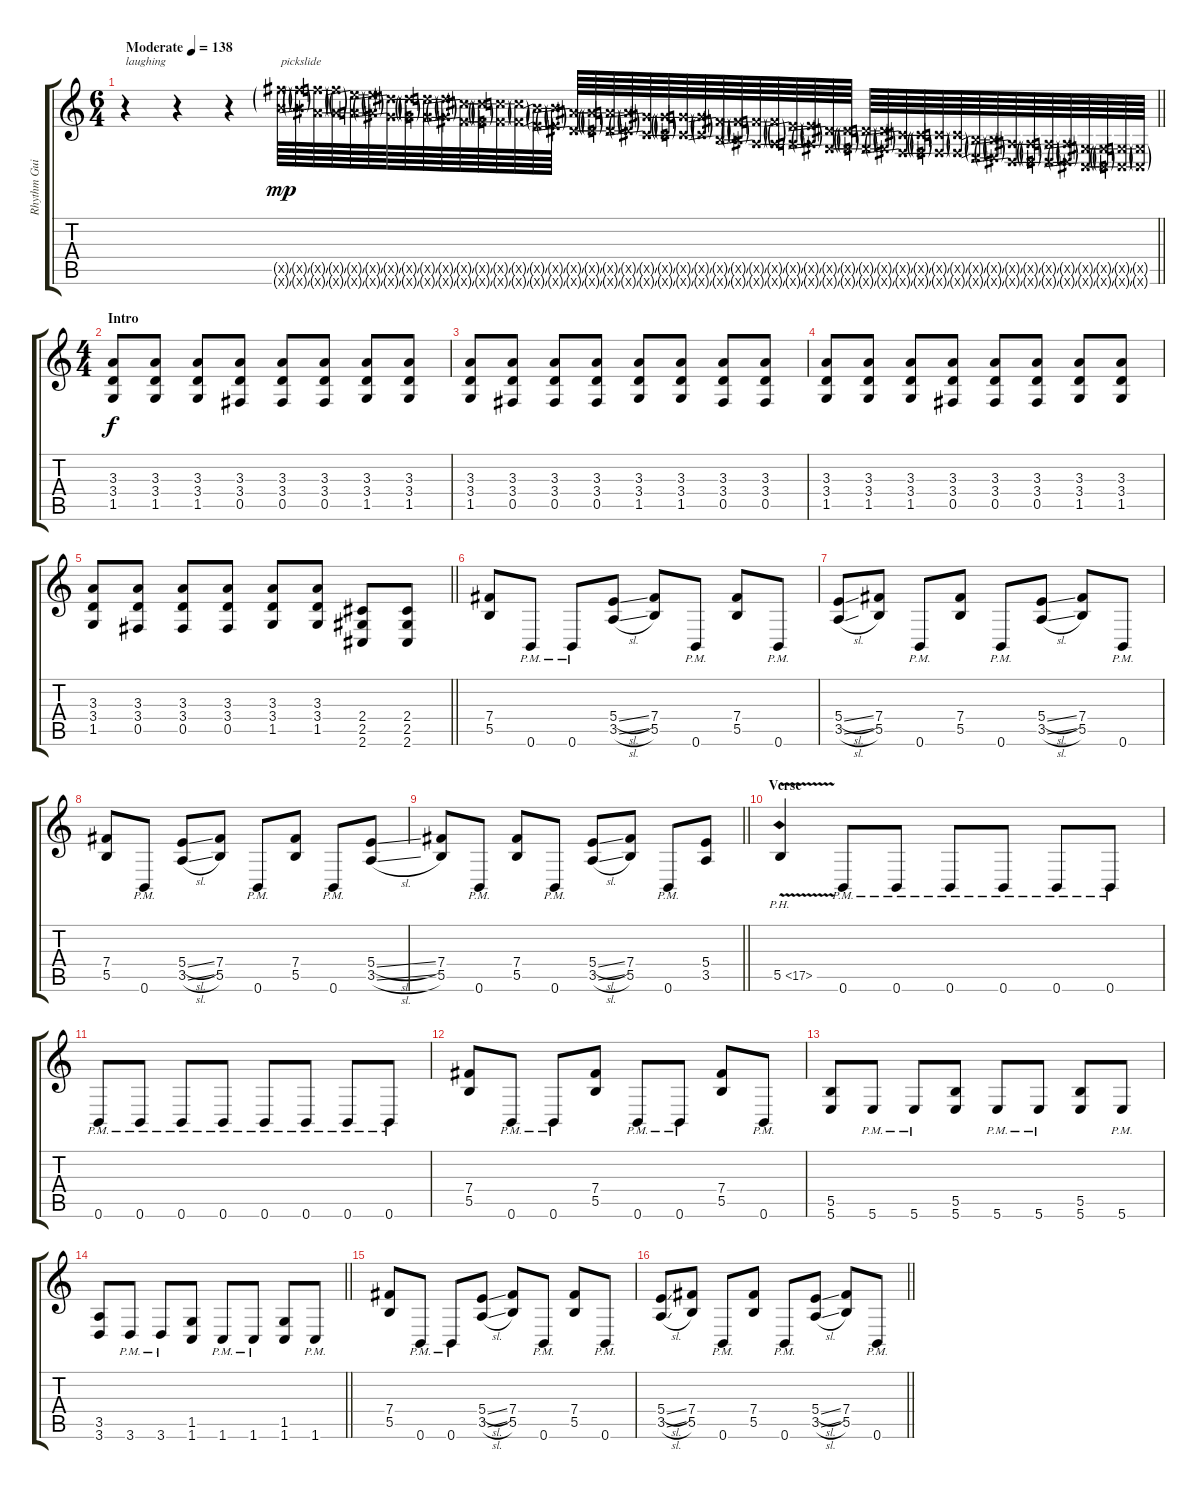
\track ("Rhythm Guitar" "Rhythm Gui") {instrument distortionguitar}
\staff {score tabs}
\tuning (Eb4 B3 Gb3 B2 Gb2 B1) {hide}
\ts (6 4)
\tempo (138 "Moderate")
\clef g2
\barLineRight lightlight
\ks c
r.4{txt "laughing" dy mp instrument distortionguitar} r.4 r.4 (24.5{ss g x} 24.6{ss g x}).64{txt "pickslide" instrument guitarharmonics} (24.5{ss g x} 24.6{ss g x}).64 (23.5{ss g x} 23.6{ss g x}).64 (23.5{ss g x} 23.6{ss g x}).64 (22.5{ss g x} 22.6{ss g x}).64 (22.5{ss g x} 22.6{ss g x}).64 (21.5{ss g x} 21.6{ss g x}).64 (21.5{ss g x} 21.6{ss g x}).64 (20.5{ss g x} 20.6{ss g x}).64 (20.5{ss g x} 20.6{ss g x}).64 (19.5{ss g x} 19.6{ss g x}).64 (19.5{ss g x} 19.6{ss g x}).64 (18.5{ss g x} 18.6{ss g x}).64 (18.5{ss g x} 18.6{ss g x}).64 (17.5{ss g x} 17.6{ss g x}).64 (17.5{ss g x} 17.6{ss g x}).64 (16.5{ss g x} 16.6{ss g x}).64 (16.5{ss g x} 16.6{ss g x}).64 (15.5{ss g x} 15.6{ss g x}).64 (15.5{ss g x} 15.6{ss g x}).64 (14.5{ss g x} 14.6{ss g x}).64 (14.5{ss g x} 14.6{ss g x}).64 (13.5{ss g x} 13.6{ss g x}).64 (13.5{ss g x} 13.6{ss g x}).64 (12.5{ss g x} 12.6{ss g x}).64 (12.5{ss g x} 12.6{ss g x}).64 (11.5{ss g x} 11.6{ss g x}).64 (11.5{ss g x} 11.6{ss g x}).64 (10.5{ss g x} 10.6{ss g x}).64 (10.5{ss g x} 10.6{ss g x}).64 (9.5{ss g x} 9.6{ss g x}).64 (9.5{ss g x} 9.6{ss g x}).64 (8.5{ss g x} 8.6{ss g x}).64 (8.5{ss g x} 8.6{ss g x}).64 (7.5{ss g x} 7.6{ss g x}).64 (7.5{ss g x} 7.6{ss g x}).64 (6.5{ss g x} 6.6{ss g x}).64 (6.5{ss g x} 6.6{ss g x}).64 (5.5{ss g x} 5.6{ss g x}).64 (5.5{ss g x} 5.6{ss g x}).64 (4.5{ss g x} 4.6{ss g x}).64 (4.5{ss g x} 4.6{ss g x}).64 (3.5{ss g x} 3.6{ss g x}).64 (3.5{ss g x} 3.6{ss g x}).64 (2.5{ss g x} 2.6{ss g x}).64 (2.5{ss g x} 2.6{ss g x}).64 (1.5{ss g x} 1.6{ss g x}).64 (1.5{g x} 1.6{g x}).64 |
\ts (4 4)
\section ("" "Intro")
(3.3 3.4 1.5).8{dy f instrument distortionguitar} (3.3 3.4 1.5).8 (3.3 3.4 1.5).8 (3.3 3.4 0.5).8 (3.3 3.4 0.5).8 (3.3 3.4 0.5).8 (3.3 3.4 1.5).8 (3.3 3.4 1.5).8 |
(3.3 3.4 1.5).8 (3.3 3.4 0.5).8 (3.3 3.4 0.5).8 (3.3 3.4 0.5).8 (3.3 3.4 1.5).8 (3.3 3.4 1.5).8 (3.3 3.4 0.5).8 (3.3 3.4 0.5).8 |
(3.3 3.4 1.5).8 (3.3 3.4 1.5).8 (3.3 3.4 1.5).8 (3.3 3.4 0.5).8 (3.3 3.4 0.5).8 (3.3 3.4 0.5).8 (3.3 3.4 1.5).8 (3.3 3.4 1.5).8 |
\barLineRight lightlight
(3.3 3.4 1.5).8 (3.3 3.4 0.5).8 (3.3 3.4 0.5).8 (3.3 3.4 0.5).8 (3.3 3.4 1.5).8 (3.3 3.4 1.5).8 (2.4 2.5 2.6).8 (2.4 2.5 2.6).8 |
\section ("" "")
(7.4 5.5).8 0.6{pm}.8 0.6{pm}.8 (5.4{sl} 3.5{sl}).8 (7.4 5.5).8 0.6{pm}.8 (7.4 5.5).8 0.6{pm}.8 |
(5.4{sl} 3.5{sl}).8 (7.4 5.5).8 0.6{pm}.8 (7.4 5.5).8 0.6{pm}.8 (5.4{sl} 3.5{sl}).8 (7.4 5.5).8 0.6{pm}.8 |
(7.4 5.5).8 0.6{pm}.8 (5.4{sl} 3.5{sl}).8 (7.4 5.5).8 0.6{pm}.8 (7.4 5.5).8 0.6{pm}.8 (5.4{sl} 3.5{sl}).8 |
\barLineRight lightlight
(7.4 5.5).8 0.6{pm}.8 (7.4 5.5).8 0.6{pm}.8 (5.4{sl} 3.5{sl}).8 (7.4 5.5).8 0.6{pm}.8 (5.4 3.5).8 |
\section ("" "Verse")
5.5{ph 12 v}.4 0.6{pm}.8 0.6{pm}.8 0.6{pm}.8 0.6{pm}.8 0.6{pm}.8 0.6{pm}.8 |
0.6{pm}.8 0.6{pm}.8 0.6{pm}.8 0.6{pm}.8 0.6{pm}.8 0.6{pm}.8 0.6{pm}.8 0.6{pm}.8 |
(7.4 5.5).8 0.6{pm}.8 0.6{pm}.8 (7.4 5.5).8 0.6{pm}.8 0.6{pm}.8 (7.4 5.5).8 0.6{pm}.8 |
(5.5 5.6).8 5.6{pm}.8 5.6{pm}.8 (5.5 5.6).8 5.6{pm}.8 5.6{pm}.8 (5.5 5.6).8 5.6{pm}.8 |
\barLineRight lightlight
(3.5 3.6).8 3.6{pm}.8 3.6{pm}.8 (1.5 1.6).8 1.6{pm}.8 1.6{pm}.8 (1.5 1.6).8 1.6{pm}.8 |
\section ("" "")
(7.4 5.5).8 0.6{pm}.8 0.6{pm}.8 (5.4{sl} 3.5{sl}).8 (7.4 5.5).8 0.6{pm}.8 (7.4 5.5).8 0.6{pm}.8 |
\barLineRight lightlight
(5.4{sl} 3.5{sl}).8 (7.4 5.5).8 0.6{pm}.8 (7.4 5.5).8 0.6{pm}.8 (5.4{sl} 3.5{sl}).8 (7.4 5.5).8 0.6{pm}.8
